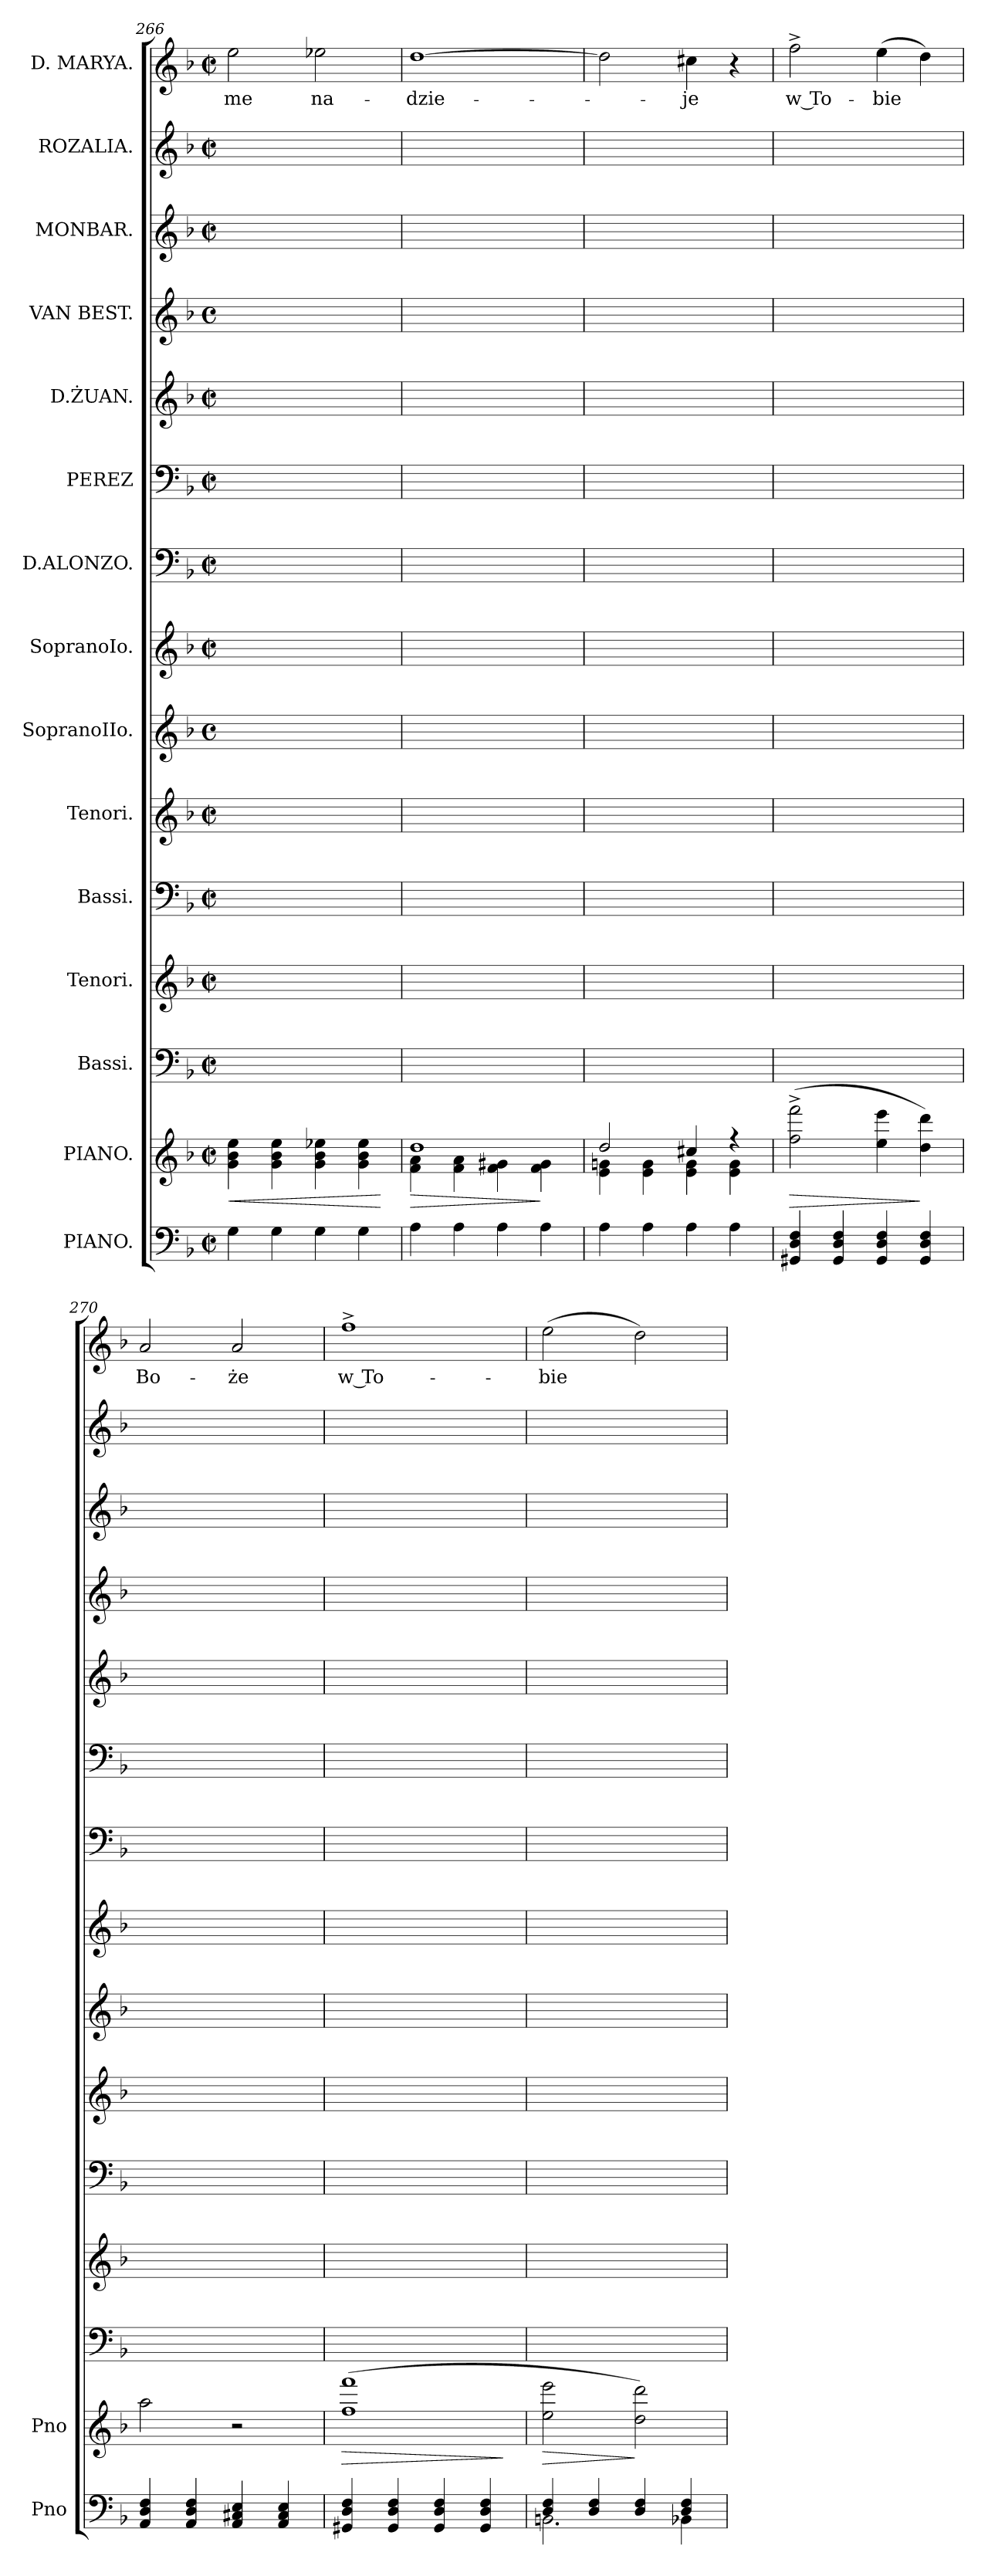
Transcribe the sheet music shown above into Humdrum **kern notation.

**kern	**kern	**dynam	**kern	**kern	**kern	**kern	**kern	**kern	**kern	**kern	**kern	**kern	**kern	**kern	**kern	**text
*part15	*part14	*part14	*part13	*part12	*part11	*part10	*part9	*part8	*part7	*part6	*part5	*part4	*part3	*part2	*part1	*part1
*staff15	*staff14	*staff14	*staff13	*staff12	*staff11	*staff10	*staff9	*staff8	*staff7	*staff6	*staff5	*staff4	*staff3	*staff2	*staff1	*staff1
*I"PIANO.	*I"PIANO.	*	*I"Bassi.	*I"Tenori.	*I"Bassi.	*I"Tenori.	*I"SopranoIIo.	*I"SopranoIo.	*I"D.ALONZO.	*I"PEREZ	*I"D.ŻUAN.	*I"VAN BEST.	*I"MONBAR.	*I"ROZALIA.	*I"D. MARYA.	*
*I'Pno	*I'Pno	*	*	*	*	*	*	*	*	*	*	*	*	*	*	*
*clefF4	*clefG2	*	*clefF4	*clefG2	*clefF4	*clefG2	*clefG2	*clefG2	*clefF4	*clefF4	*clefG2	*clefG2	*clefG2	*clefG2	*clefG2	*
*	*	*	*	*ITrd8c12	*	*ITrd8c12	*	*	*	*	*ITrd8c12	*ITrd8c12	*ITrd8c12	*	*	*
*k[b-]	*k[b-]	*	*k[b-]	*k[b-]	*k[b-]	*k[b-]	*k[b-]	*k[b-]	*k[b-]	*k[b-]	*k[b-]	*k[b-]	*k[b-]	*k[b-]	*k[b-]	*
*M2/2	*M2/2	*	*M2/2	*M2/2	*M2/2	*M2/2	*M4/4	*M2/2	*M2/2	*M2/2	*M2/2	*M4/4	*M2/2	*M2/2	*M2/2	*
*met(c|)	*met(c|)	*	*met(c|)	*met(c|)	*met(c|)	*met(c|)	*met(c)	*met(c|)	*met(c|)	*met(c|)	*met(c|)	*met(c)	*met(c|)	*met(c|)	*met(c|)	*
=266	=266	=266	=266	=266	=266	=266	=266	=266	=266	=266	=266	=266	=266	=266	=266	=266
!	!	!LO:HP:b	!	!	!	!	!	!	!	!	!	!	!	!	!	!
4G\	4g\ 4b-\ 4ee\	<	1ryy	1ryy	1ryy	1ryy	1ryy	1ryy	1ryy	1ryy	1ryy	1ryy	1ryy	1ryy	2ee\	me
4G\	4g\ 4b-\ 4ee\	.	.	.	.	.	.	.	.	.	.	.	.	.	.	.
4G\	4g\ 4b-\ 4ee-X\	.	.	.	.	.	.	.	.	.	.	.	.	.	2ee-X\	na-
4G\	4g\ 4b-\ 4ee-\	.	.	.	.	.	.	.	.	.	.	.	.	.	.	.
.	.	[	.	.	.	.	.	.	.	.	.	.	.	.	.	.
=267	=267	=267	=267	=267	=267	=267	=267	=267	=267	=267	=267	=267	=267	=267	=267	=267
*	*^	*	*	*	*	*	*	*	*	*	*	*	*	*	*	*
!	!	!	!LO:HP:b	!	!	!	!	!	!	!	!	!	!	!	!	!	!
4A\	1dd	4f\ 4a\	>	1ryy	1ryy	1ryy	1ryy	1ryy	1ryy	1ryy	1ryy	1ryy	1ryy	1ryy	1ryy	[1dd	-dzie-
4A\	.	4f\ 4a\	.	.	.	.	.	.	.	.	.	.	.	.	.	.	.
4A\	.	4f\ 4g#X\	.	.	.	.	.	.	.	.	.	.	.	.	.	.	.
4A\	.	4f\ 4g#\	]	.	.	.	.	.	.	.	.	.	.	.	.	.	.
=268	=268	=268	=268	=268	=268	=268	=268	=268	=268	=268	=268	=268	=268	=268	=268	=268	=268
4A\	2dd/	4e\ 4gn\	.	1ryy	1ryy	1ryy	1ryy	1ryy	1ryy	1ryy	1ryy	1ryy	1ryy	1ryy	1ryy	2dd\]	.
4A\	.	4e\ 4g\	.	.	.	.	.	.	.	.	.	.	.	.	.	.	.
4A\	4cc#X/	4e\ 4g\	.	.	.	.	.	.	.	.	.	.	.	.	.	4cc#X\	-je
4A\	4rff	4e\ 4g\	.	.	.	.	.	.	.	.	.	.	.	.	.	4r	.
=269	=269	=269	=269	=269	=269	=269	=269	=269	=269	=269	=269	=269	=269	=269	=269	=269	=269
!	!	!	!LO:HP:b	!	!	!	!	!	!	!	!	!	!	!	!	!	!
*	*v	*v	*	*	*	*	*	*	*	*	*	*	*	*	*	*	*
4GG#X/ 4D/ 4F/	(2ff^<\ 2fff^<\	>	1ryy	1ryy	1ryy	1ryy	1ryy	1ryy	1ryy	1ryy	1ryy	1ryy	1ryy	1ryy	2ff^\	w To-
4GG#/ 4D/ 4F/	.	.	.	.	.	.	.	.	.	.	.	.	.	.	.	.
4GG#/ 4D/ 4F/	4ee\ 4eee\	.	.	.	.	.	.	.	.	.	.	.	.	.	(4ee\	-bie
4GG#/ 4D/ 4F/	4dd\ 4ddd\)	]	.	.	.	.	.	.	.	.	.	.	.	.	4dd\)	.
=270	=270	=270	=270	=270	=270	=270	=270	=270	=270	=270	=270	=270	=270	=270	=270	=270
4AA/ 4D/ 4F/	2aa\	.	1ryy	1ryy	1ryy	1ryy	1ryy	1ryy	1ryy	1ryy	1ryy	1ryy	1ryy	1ryy	2a/	Bo-
4AA/ 4D/ 4F/	.	.	.	.	.	.	.	.	.	.	.	.	.	.	.	.
4AA/ 4C#X/ 4E/	2r	.	.	.	.	.	.	.	.	.	.	.	.	.	2a/	-że
4AA/ 4C#/ 4E/	.	.	.	.	.	.	.	.	.	.	.	.	.	.	.	.
=271	=271	=271	=271	=271	=271	=271	=271	=271	=271	=271	=271	=271	=271	=271	=271	=271
!	!	!LO:HP:b	!	!	!	!	!	!	!	!	!	!	!	!	!	!
4GG#X/ 4D/ 4F/	(1ff 1fff	>	1ryy	1ryy	1ryy	1ryy	1ryy	1ryy	1ryy	1ryy	1ryy	1ryy	1ryy	1ryy	1ff^	w To-
4GG#/ 4D/ 4F/	.	.	.	.	.	.	.	.	.	.	.	.	.	.	.	.
4GG#/ 4D/ 4F/	.	.	.	.	.	.	.	.	.	.	.	.	.	.	.	.
4GG#/ 4D/ 4F/	.	.	.	.	.	.	.	.	.	.	.	.	.	.	.	.
.	.	]	.	.	.	.	.	.	.	.	.	.	.	.	.	.
=272	=272	=272	=272	=272	=272	=272	=272	=272	=272	=272	=272	=272	=272	=272	=272	=272
*^	*	*	*	*	*	*	*	*	*	*	*	*	*	*	*	*
!	!	!	!LO:HP:b	!	!	!	!	!	!	!	!	!	!	!	!	!	!
4D/ 4F/	2.BBn\	2ee\ 2eee\	>	1ryy	1ryy	1ryy	1ryy	1ryy	1ryy	1ryy	1ryy	1ryy	1ryy	1ryy	1ryy	(2ee\	-bie
4D/ 4F/	.	.	.	.	.	.	.	.	.	.	.	.	.	.	.	.	.
4D/ 4F/	.	2dd\ 2ddd\)	]	.	.	.	.	.	.	.	.	.	.	.	.	2dd\)	.
4D/ 4F/	4BB-X\	.	.	.	.	.	.	.	.	.	.	.	.	.	.	.	.
*v	*v	*	*	*	*	*	*	*	*	*	*	*	*	*	*	*	*
=	=	=	=	=	=	=	=	=	=	=	=	=	=	=	=	=
*-	*-	*-	*-	*-	*-	*-	*-	*-	*-	*-	*-	*-	*-	*-	*-	*-
